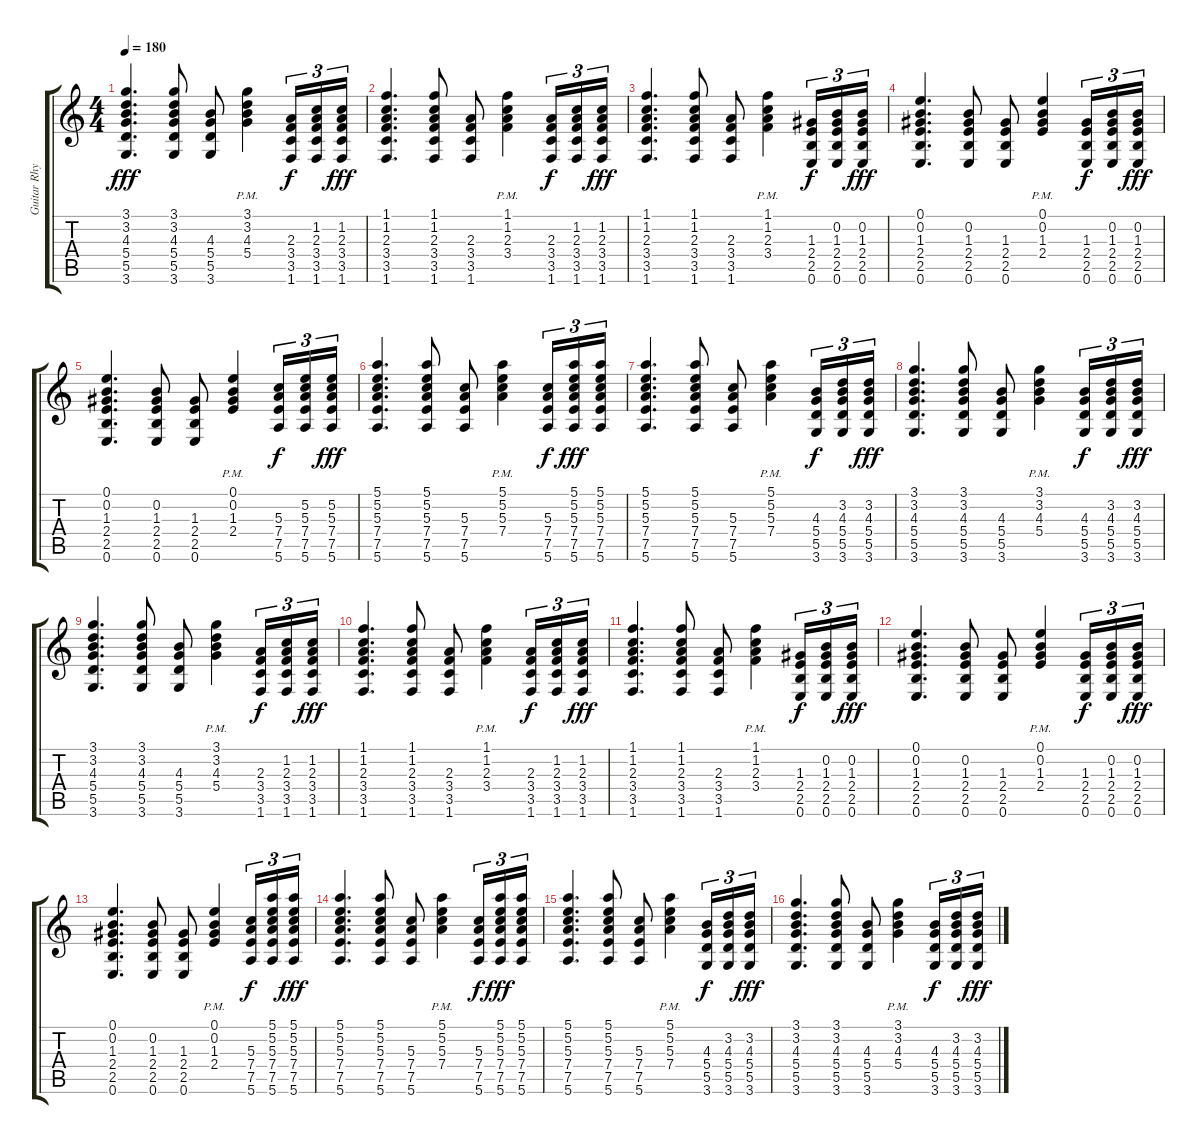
\track ("Guitar Rhythm" "Guitar Rhy") {instrument acousticguitarsteel}
\staff {score tabs}
\tuning (E4 B3 G3 D3 A2 E2) {hide}
\ts (4 4)
\tempo 180
\clef g2
\ks c
(3.1 3.2 4.3 5.4 5.5 3.6).4{d dy fff} (3.1 3.2 4.3 5.4 5.5 3.6).8 (4.3 5.4 5.5 3.6).8 (3.1{pm} 3.2{pm} 4.3{pm} 5.4{pm}).4 (2.3 3.4 3.5 1.6).16{tu (3 2) dy f} (1.2 2.3 3.4 3.5 1.6).16{tu (3 2)} (1.2 2.3 3.4 3.5 1.6).16{tu (3 2) dy fff} |
(1.1 1.2 2.3 3.4 3.5 1.6).4{d} (1.1 1.2 2.3 3.4 3.5 1.6).8 (2.3 3.4 3.5 1.6).8 (1.1{pm} 1.2{pm} 2.3{pm} 3.4{pm}).4 (2.3 3.4 3.5 1.6).16{tu (3 2) dy f} (1.2 2.3 3.4 3.5 1.6).16{tu (3 2)} (1.2 2.3 3.4 3.5 1.6).16{tu (3 2) dy fff} |
(1.1 1.2 2.3 3.4 3.5 1.6).4{d} (1.1 1.2 2.3 3.4 3.5 1.6).8 (2.3 3.4 3.5 1.6).8 (1.1{pm} 1.2{pm} 2.3{pm} 3.4{pm}).4 (1.3 2.4 2.5 0.6).16{tu (3 2) dy f} (0.2 1.3 2.4 2.5 0.6).16{tu (3 2)} (0.2 1.3 2.4 2.5 0.6).16{tu (3 2) dy fff} |
(0.1 0.2 1.3 2.4 2.5 0.6).4{d} (0.2 1.3 2.4 2.5 0.6).8 (1.3 2.4 2.5 0.6).8 (0.1{pm} 0.2{pm} 1.3{pm} 2.4{pm}).4 (1.3 2.4 2.5 0.6).16{tu (3 2) dy f} (0.2 1.3 2.4 2.5 0.6).16{tu (3 2)} (0.2 1.3 2.4 2.5 0.6).16{tu (3 2) dy fff} |
(0.1 0.2 1.3 2.4 2.5 0.6).4{d} (0.2 1.3 2.4 2.5 0.6).8 (1.3 2.4 2.5 0.6).8 (0.1{pm} 0.2{pm} 1.3{pm} 2.4{pm}).4 (5.3 7.4 7.5 5.6).16{tu (3 2) dy f} (5.2 5.3 7.4 7.5 5.6).16{tu (3 2)} (5.2 5.3 7.4 7.5 5.6).16{tu (3 2) dy fff} |
(5.1 5.2 5.3 7.4 7.5 5.6).4{d} (5.1 5.2 5.3 7.4 7.5 5.6).8 (5.3 7.4 7.5 5.6).8 (5.1{pm} 5.2{pm} 5.3{pm} 7.4{pm}).4 (5.3 7.4 7.5 5.6).16{tu (3 2) dy f} (5.1 5.2 5.3 7.4 7.5 5.6).16{tu (3 2) dy fff} (5.1 5.2 5.3 7.4 7.5 5.6).16{tu (3 2)} |
(5.1 5.2 5.3 7.4 7.5 5.6).4{d} (5.1 5.2 5.3 7.4 7.5 5.6).8 (5.3 7.4 7.5 5.6).8 (5.1{pm} 5.2{pm} 5.3{pm} 7.4{pm}).4 (4.3 5.4 5.5 3.6).16{tu (3 2) dy f} (3.2 4.3 5.4 5.5 3.6).16{tu (3 2)} (3.2 4.3 5.4 5.5 3.6).16{tu (3 2) dy fff} |
(3.1 3.2 4.3 5.4 5.5 3.6).4{d} (3.1 3.2 4.3 5.4 5.5 3.6).8 (4.3 5.4 5.5 3.6).8 (3.1{pm} 3.2{pm} 4.3{pm} 5.4{pm}).4 (4.3 5.4 5.5 3.6).16{tu (3 2) dy f} (3.2 4.3 5.4 5.5 3.6).16{tu (3 2)} (3.2 4.3 5.4 5.5 3.6).16{tu (3 2) dy fff} |
(3.1 3.2 4.3 5.4 5.5 3.6).4{d} (3.1 3.2 4.3 5.4 5.5 3.6).8 (4.3 5.4 5.5 3.6).8 (3.1{pm} 3.2{pm} 4.3{pm} 5.4{pm}).4 (2.3 3.4 3.5 1.6).16{tu (3 2) dy f} (1.2 2.3 3.4 3.5 1.6).16{tu (3 2)} (1.2 2.3 3.4 3.5 1.6).16{tu (3 2) dy fff} |
(1.1 1.2 2.3 3.4 3.5 1.6).4{d} (1.1 1.2 2.3 3.4 3.5 1.6).8 (2.3 3.4 3.5 1.6).8 (1.1{pm} 1.2{pm} 2.3{pm} 3.4{pm}).4 (2.3 3.4 3.5 1.6).16{tu (3 2) dy f} (1.2 2.3 3.4 3.5 1.6).16{tu (3 2)} (1.2 2.3 3.4 3.5 1.6).16{tu (3 2) dy fff} |
(1.1 1.2 2.3 3.4 3.5 1.6).4{d} (1.1 1.2 2.3 3.4 3.5 1.6).8 (2.3 3.4 3.5 1.6).8 (1.1{pm} 1.2{pm} 2.3{pm} 3.4{pm}).4 (1.3 2.4 2.5 0.6).16{tu (3 2) dy f} (0.2 1.3 2.4 2.5 0.6).16{tu (3 2)} (0.2 1.3 2.4 2.5 0.6).16{tu (3 2) dy fff} |
(0.1 0.2 1.3 2.4 2.5 0.6).4{d} (0.2 1.3 2.4 2.5 0.6).8 (1.3 2.4 2.5 0.6).8 (0.1{pm} 0.2{pm} 1.3{pm} 2.4{pm}).4 (1.3 2.4 2.5 0.6).16{tu (3 2) dy f} (0.2 1.3 2.4 2.5 0.6).16{tu (3 2)} (0.2 1.3 2.4 2.5 0.6).16{tu (3 2) dy fff} |
(0.1 0.2 1.3 2.4 2.5 0.6).4{d} (0.2 1.3 2.4 2.5 0.6).8 (1.3 2.4 2.5 0.6).8 (0.1{pm} 0.2{pm} 1.3{pm} 2.4{pm}).4 (5.3 7.4 7.5 5.6).16{tu (3 2) dy f} (5.1 5.2 5.3 7.4 7.5 5.6).16{tu (3 2)} (5.1 5.2 5.3 7.4 7.5 5.6).16{tu (3 2) dy fff} |
(5.1 5.2 5.3 7.4 7.5 5.6).4{d} (5.1 5.2 5.3 7.4 7.5 5.6).8 (5.3 7.4 7.5 5.6).8 (5.1{pm} 5.2{pm} 5.3{pm} 7.4{pm}).4 (5.3 7.4 7.5 5.6).16{tu (3 2) dy f} (5.1 5.2 5.3 7.4 7.5 5.6).16{tu (3 2) dy fff} (5.1 5.2 5.3 7.4 7.5 5.6).16{tu (3 2)} |
(5.1 5.2 5.3 7.4 7.5 5.6).4{d} (5.1 5.2 5.3 7.4 7.5 5.6).8 (5.3 7.4 7.5 5.6).8 (5.1{pm} 5.2{pm} 5.3{pm} 7.4{pm}).4 (4.3 5.4 5.5 3.6).16{tu (3 2) dy f} (3.2 4.3 5.4 5.5 3.6).16{tu (3 2)} (3.2 4.3 5.4 5.5 3.6).16{tu (3 2) dy fff} |
(3.1 3.2 4.3 5.4 5.5 3.6).4{d} (3.1 3.2 4.3 5.4 5.5 3.6).8 (4.3 5.4 5.5 3.6).8 (3.1{pm} 3.2{pm} 4.3{pm} 5.4{pm}).4 (4.3 5.4 5.5 3.6).16{tu (3 2) dy f} (3.2 4.3 5.4 5.5 3.6).16{tu (3 2)} (3.2 4.3 5.4 5.5 3.6).16{tu (3 2) dy fff}
